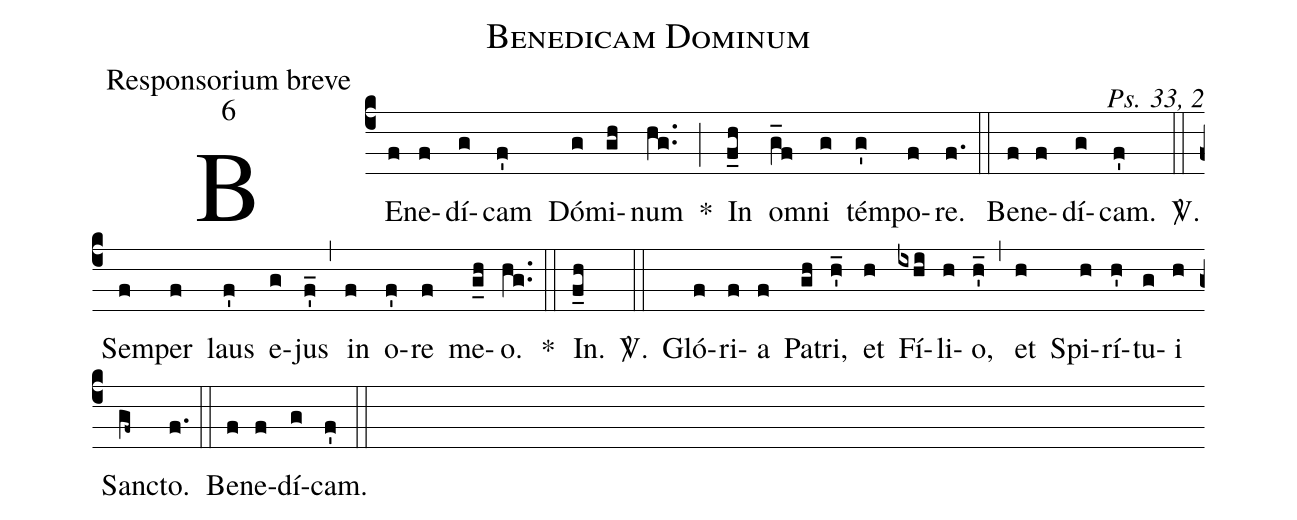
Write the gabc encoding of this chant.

name:Benedicam Dominum;
office-part:Responsorium breve;
mode:6;
commentary:Ps. 33, 2;
%%
(c4)
BE(f)ne(f)dí(g)cam(f') Dó(g)mi(gh)num(hg..) *(;)
In(f_h) om(g_f)ni(g) tém(g')po(f)re.(f.) (::)
Be(f)ne(f)dí(g)cam.(f') <sp>V/</sp>.(::)
Sem(f)per(f) laus(f') e(g)jus(f'_) (,)
in(f) o(f')re(f) me(g_h)o.(hg..) *(::)
In.(f_h) <sp>V/</sp>.(::)
Gló(f)ri(f)a(f) Pa(gh)tri,(h'_) et(h) Fí(ixhi)li(h)o,(h'_) (,)
et(h) Spi(h)rí(h')tu(g)i(h) Sanc(gf~)to.(f.) (::)
Be(f)ne(f)dí(g)cam.(f') (::)
